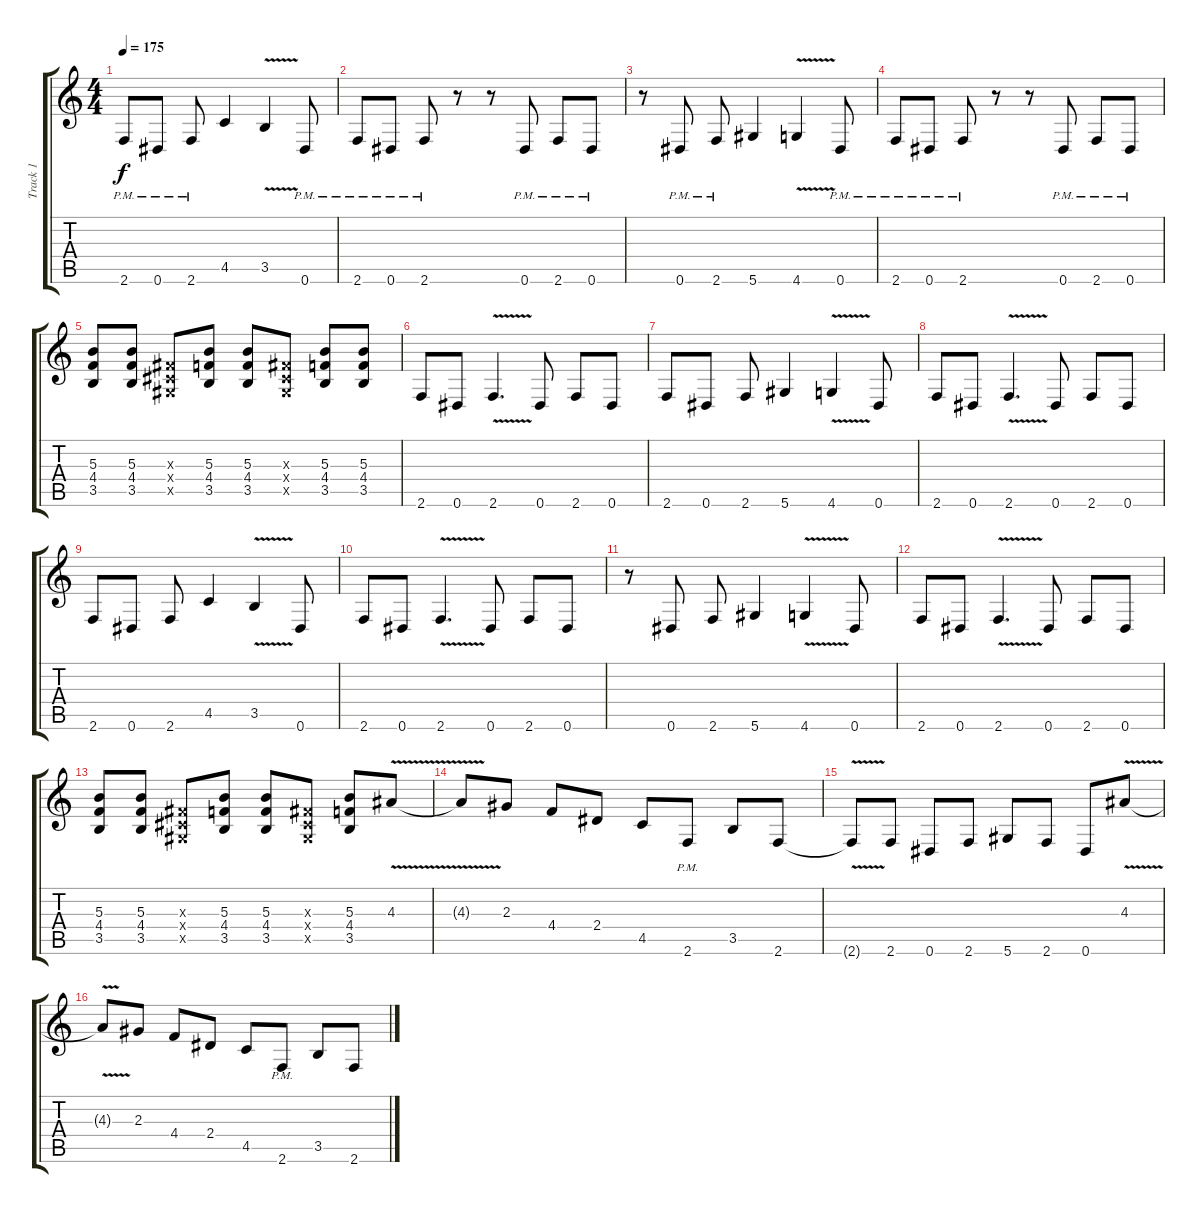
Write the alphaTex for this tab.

\track ("Track 1" "Track 1") {instrument overdrivenguitar}
\staff {score tabs}
\tuning (Eb4 Bb3 Gb3 Db3 Ab2 Eb2) {hide}
\ts (4 4)
\tempo 175
\clef g2
\ks c
2.6{pm}.8{dy f} 0.6{pm}.8 2.6{pm}.8 4.5.4 3.5{v}.4 0.6{pm}.8 |
2.6{pm}.8 0.6{pm}.8 2.6{pm}.8 r.8 r.8 0.6{pm}.8 2.6{pm}.8 0.6{pm}.8 |
r.8 0.6{pm}.8 2.6{pm}.8 5.6.4 4.6{v}.4 0.6{pm}.8 |
2.6{pm}.8 0.6{pm}.8 2.6{pm}.8 r.8 r.8 0.6{pm}.8 2.6{pm}.8 0.6{pm}.8 |
(5.3 4.4 3.5).8 (5.3 4.4 3.5).8 (0.3{x} 0.4{x} 0.5{x}).8 (5.3 4.4 3.5).8 (5.3 4.4 3.5).8 (0.3{x} 0.4{x} 0.5{x}).8 (5.3 4.4 3.5).8 (5.3 4.4 3.5).8 |
2.6.8 0.6.8 2.6{v}.4{d} 0.6.8 2.6.8 0.6.8 |
2.6.8 0.6.8 2.6.8 5.6.4 4.6{v}.4 0.6.8 |
2.6.8 0.6.8 2.6{v}.4{d} 0.6.8 2.6.8 0.6.8 |
2.6.8 0.6.8 2.6.8 4.5.4 3.5{v}.4 0.6.8 |
2.6.8 0.6.8 2.6{v}.4{d} 0.6.8 2.6.8 0.6.8 |
r.8 0.6.8 2.6.8 5.6.4 4.6{v}.4 0.6.8 |
2.6.8 0.6.8 2.6{v}.4{d} 0.6.8 2.6.8 0.6.8 |
(5.3 4.4 3.5).8 (5.3 4.4 3.5).8 (0.3{x} 0.4{x} 0.5{x}).8 (5.3 4.4 3.5).8 (5.3 4.4 3.5).8 (0.3{x} 0.4{x} 0.5{x}).8 (5.3 4.4 3.5).8 4.3{v}.8 |
4.3{t}.8 2.3.8 4.4.8 2.4.8 4.5.8 2.6{pm}.8 3.5.8 2.6.8 |
2.6{v t}.8 2.6.8 0.6.8 2.6.8 5.6.8 2.6.8 0.6.8 4.3{v}.8 |
4.3{t}.8 2.3.8 4.4.8 2.4.8 4.5.8 2.6{pm}.8 3.5.8 2.6.8
